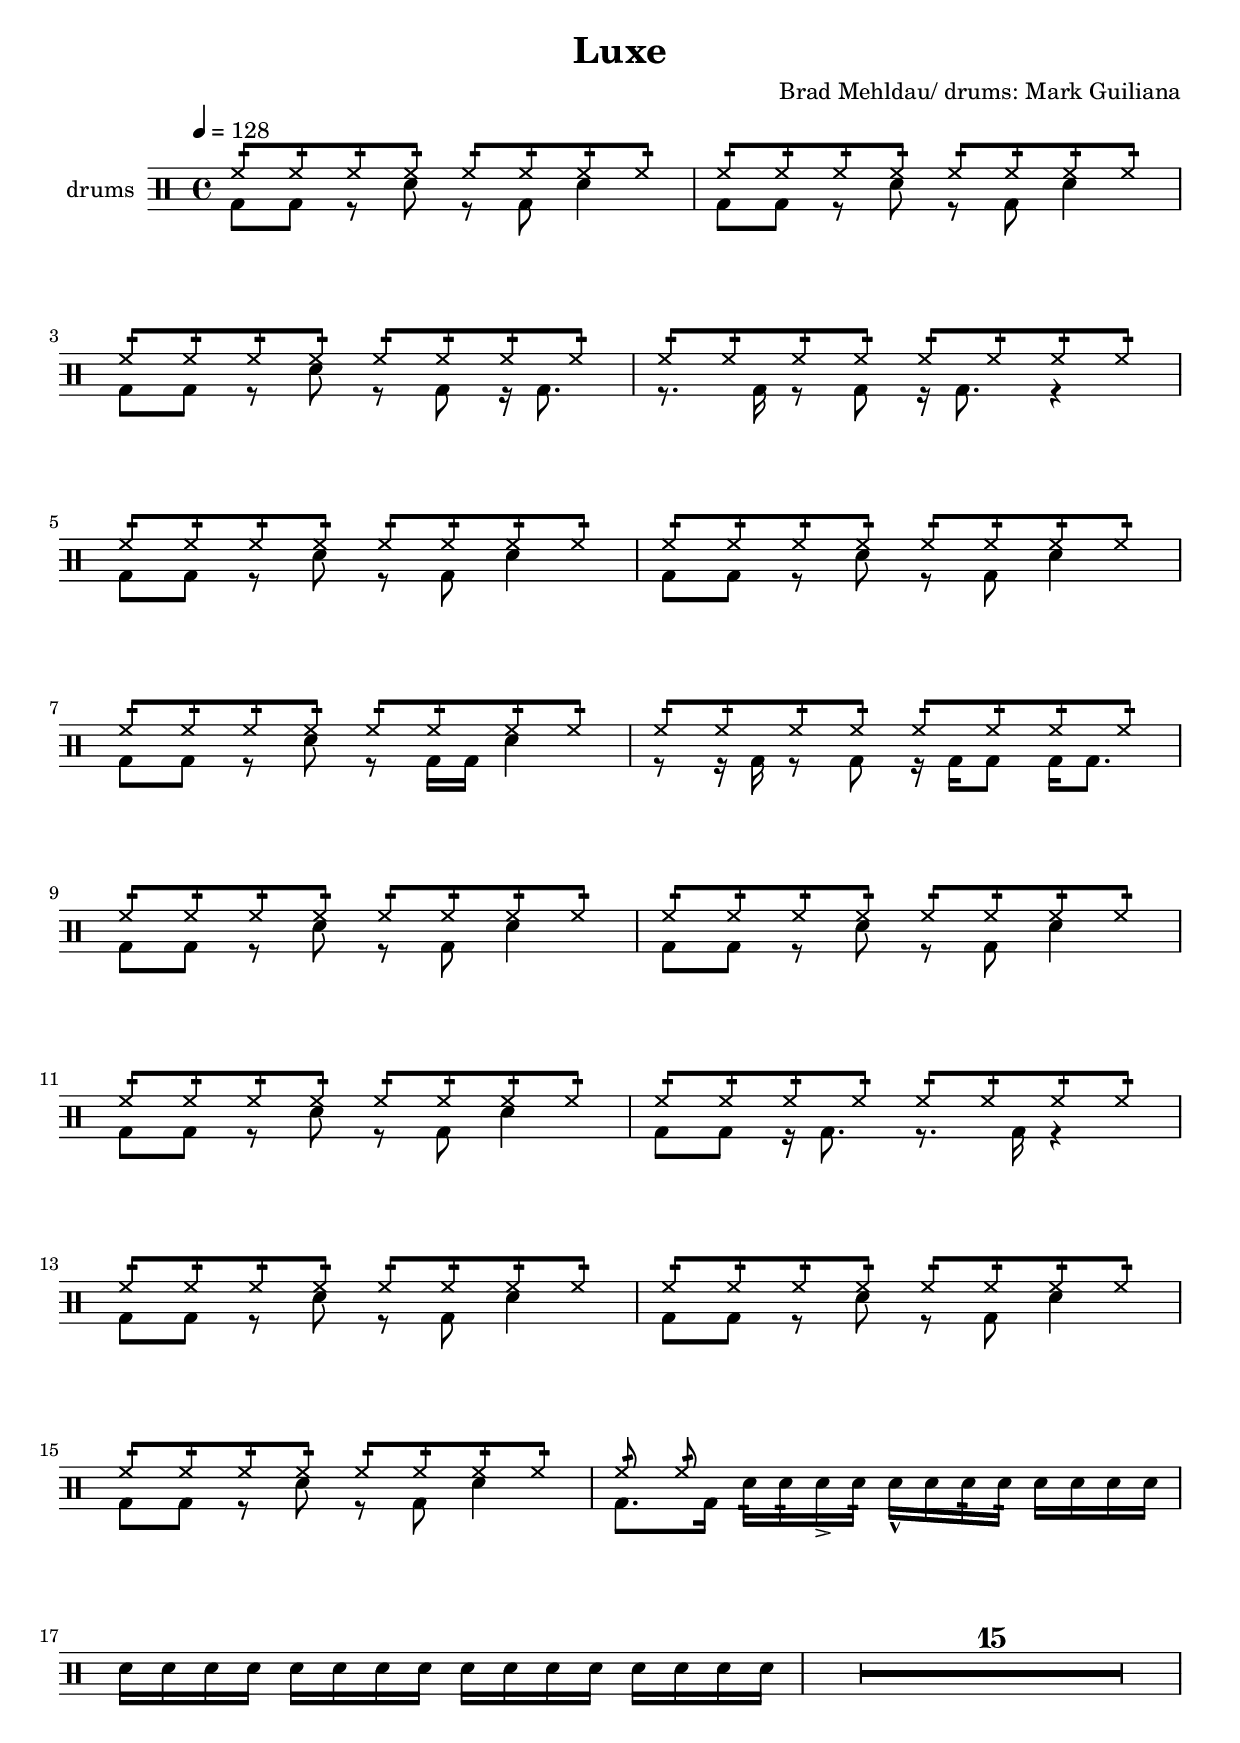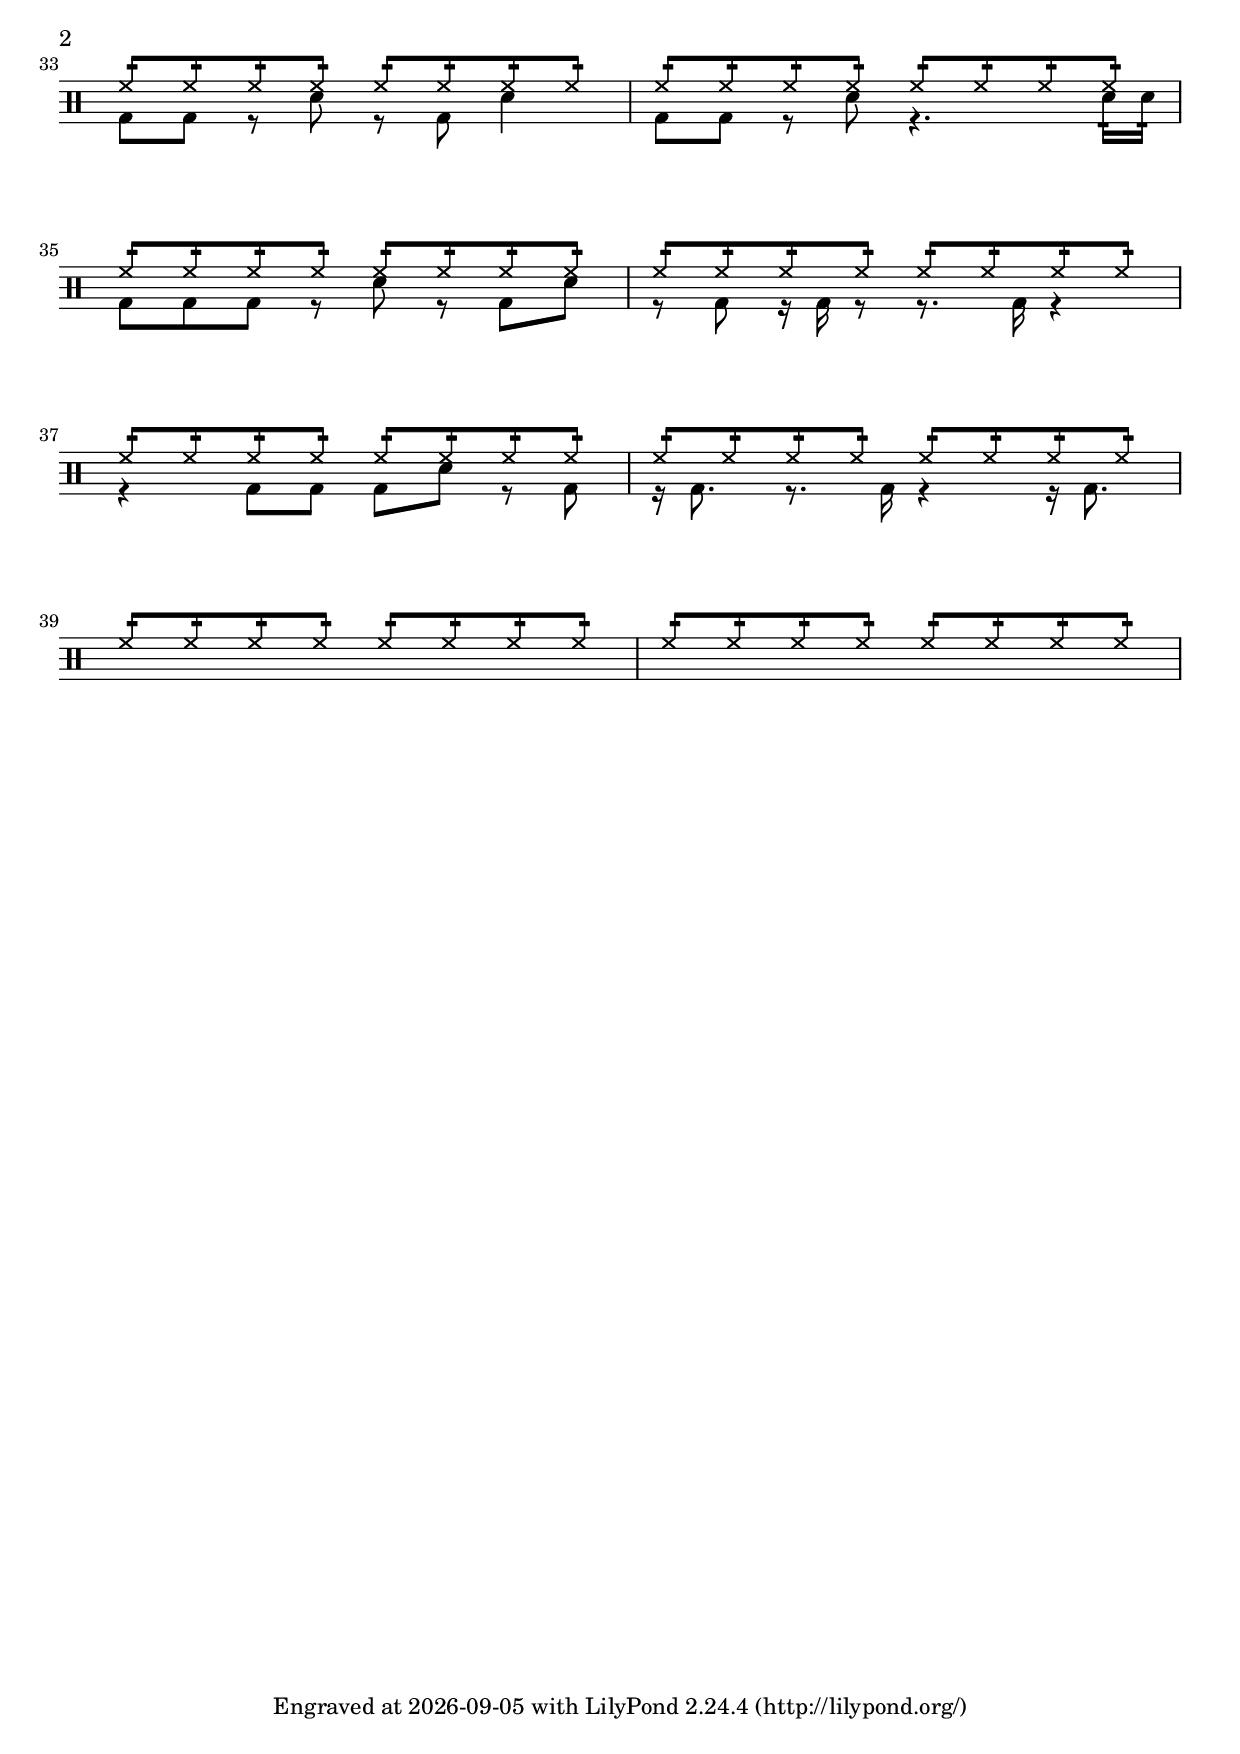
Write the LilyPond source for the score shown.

\header {
  title = "Luxe"
  composer = "Brad Mehldau/ drums: Mark Guiliana"
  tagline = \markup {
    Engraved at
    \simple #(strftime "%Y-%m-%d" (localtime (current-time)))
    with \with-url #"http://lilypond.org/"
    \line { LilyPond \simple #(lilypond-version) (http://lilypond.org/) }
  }
}


\score {
\layout { }
  \midi {
    \tempo 4 = 120
}
    

\new DrumStaff <<
 % \set Score.barNumberVisibility = #all-bar-numbers-visible
 % \set midiInstrument = #"Drums"
  \set Staff.instrumentName = #"drums"
  \drummode {
  \time 4/4
  \tempo 4 = 128
    %  \repeat unfold 14 cymr4
   % \stemUp
   %  <<  {\repeat unfold 7 cymr4}  >>   
   % << {\repeat unfold 4 hh8 hh16 hh}  >> \break
   % \stemDown
      << { \repeat unfold 8 hh8:16 } \\  {bd8 bd r sn r bd sn4}  >> 
      << { \repeat unfold 8 hh8:16 } \\  {bd8 bd r sn r bd sn4}  >> \break
      << { \repeat unfold 8 hh8:16 } \\  {bd8 bd r sn r bd r16 bd8.}  >> 
      << { \repeat unfold 8 hh8:16 } \\  {r8. bd16 r8 bd r16 bd8. r4}  >> \break
      << { \repeat unfold 8 hh8:16 } \\  {bd8 bd r sn r bd sn4}  >> 
      << { \repeat unfold 8 hh8:16 } \\  {bd8 bd r sn r bd sn4}  >> \break
      << { \repeat unfold 8 hh8:16 } \\  {bd8 bd r sn r bd16 bd sn4}  >> 
      << { \repeat unfold 8 hh8:16 } \\  {r8 r16 bd r8 bd r16 bd bd8 bd16 bd8.}  >> \break
      << { \repeat unfold 8 hh8:16 } \\  {bd8 bd r sn r bd sn4}  >> 
      << { \repeat unfold 8 hh8:16 } \\  {bd8 bd r sn r bd sn4}  >> \break
      << { \repeat unfold 8 hh8:16 } \\  {bd8 bd r sn r bd sn4}  >> 
      << { \repeat unfold 8 hh8:16 } \\  {bd8 bd r16 bd8. r8. bd16 r4}  >> \break
      << { \repeat unfold 8 hh8:16 } \\  {bd8 bd r sn r bd sn4}  >> 
      << { \repeat unfold 8 hh8:16 } \\  {bd8 bd r sn r bd sn4}  >> \break
      << { \repeat unfold 8 hh8:16 } \\  {bd8 bd r sn r bd sn4}  >> 
      << { \repeat unfold 2 hh8:16 } \\  {bd8. bd16 sn16:32 sn16:32 sn16-> sn16:32 sn16-^  sn16 sn16:32  sn16:32 sn sn sn sn}  >> \break
       { \repeat unfold 16 sn16 }  \compressFullBarRests R1*15 \break
       \pageBreak
      << { \repeat unfold 8 hh8:16 } \\  {bd8 bd r sn r bd sn4}  >> 
      << { \repeat unfold 8 hh8:16 } \\  {bd8 bd r sn r4. sn16:32 sn16:32}  >> \break
      << { \repeat unfold 8 hh8:16 } \\  {bd8 bd bd r sn r bd sn}  >> 
      << { \repeat unfold 8 hh8:16 } \\  {r8 bd8 r16 bd16 r8 r8. bd16 r4}  >> \break
      << { \repeat unfold 8 hh8:16 } \\  {r4 bd8 bd bd sn r bd}  >> 
      << { \repeat unfold 8 hh8:16 } \\  {r16 bd8.  r8. bd16 r4 r16 bd8. }  >> \break
      
      << { \repeat unfold 8 hh8:16 } \\  {}  >> 
      << { \repeat unfold 8 hh8:16 } \\  {}  >> \break
      
%       << { hh8-> hh hh hh hh hh hh hh } \\  {bd4 sn8 bd r sn bd bd}  >>
%       << { hh8 hh hh hh hh hh hh hh } \\  {<<bd8. sn>> \parenthesize sn16 bd8 sn r8 bd8 sn4}  >> \break
%       << { hh8 hh hh hh hh hh hh hh } \\  {bd8 bd8 sn4 r16 sn16 bd8 r <<bd sn >>}  >> 
%       << { hh8 hh hh hh hh hh hh hh } \\  {r8 bd8 sn4 bd16 \parenthesize sn sn8 r8. sn16}  >> \break
%       << { hh8 hh hh hh hh hhho hh hhho } \\  {bd8 bd8 sn4 r16 sn16 bd8 r16 sn16 bd8}  >> 
%       << { hh8 hh hh hh hh hh hh hh } \\  {r8 bd8 sn4 bd8  sn8 r8. sn16}  >> \break
%       << { hh8 hh hh hh hh hh hh hh } \\  {bd4  <<sn8. bd>> \parenthesize sn16 bd8 <<bd8 sn>> r16 sn bd8}  >>
%       << { hh8 hh hh hh hh hh hh hh } \\  {r16 bd sn8-> sn8-> bd bd16 \parenthesize sn <<sn8 bd>> r16 \parenthesize sn16 bd sn}  >> \break
%       << { hh8-> hh hh-> hh hh hhho hh hh } \\  {bd4  <<sn4 bd>> r16 sn bd8 r << sn8 bd>>}  >>
%       << { hh8 hh hh hh hh hh hh hh } \\  {r8 bd sn4 bd16 \parenthesize sn sn8 r8. sn16}  >> \break
%       << { hh8 hh hh hh hh hhho hh hh } \\  {bd4  <<sn4 bd>> r16 sn bd8 r << sn8 bd>>}    >> 
%       << { hh8 hh hh hh hh hh hh hh } \\  {r8 bd sn4 bd8 sn8 r8 bd}  >> \break
%       << { hh8 hh hh hh hh hhho hh hh } \\  {<<sn8 bd>> sn16 sn <<sn8 bd>> bd16 sn r8 bd r sn}  >> 
%       << { hh8 hh hh hh hh hh hh hh } \\  {r8 bd sn4 bd16 \parenthesize sn sn8 r8. sn16}  >> \break
%       << { hh8 hh hh hh hh hh hh hh } \\  {bd8 bd sn bd8 bd sn bd bd }  >> 
%       << { hh8 hh hh hh hh hh hh hh } \\  {r8 sn8_"bzz" r16 bd8  bd16 sn8._"bzz" sn16 sn sn sn sn}  >> \break \pageBreak
% 
%       << { hh8 hh hh hh hh hh hh hh } \\  {}  >> 
%       << { hh8 hh hh hh hh hh hh hh } \\  {}  >> \break
%       << { hh8 hh hh hh hh hh hh hh } \\  {}  >> 
%       << { hh8 hh hh hh hh hh hh hh } \\  {}  >> \break
%       << { hh8 hh hh hh hh hh hh hh } \\  {}  >> 
%       << { hh8 hh hh hh hh hh hh hh } \\  {}  >> \break
%       << { hh8 hh hh hh hh hh hh hh } \\  {}  >> 
%       << { hh8 hh hh hh hh hh hh hh } \\  {}  >> \break




   }
>>
}